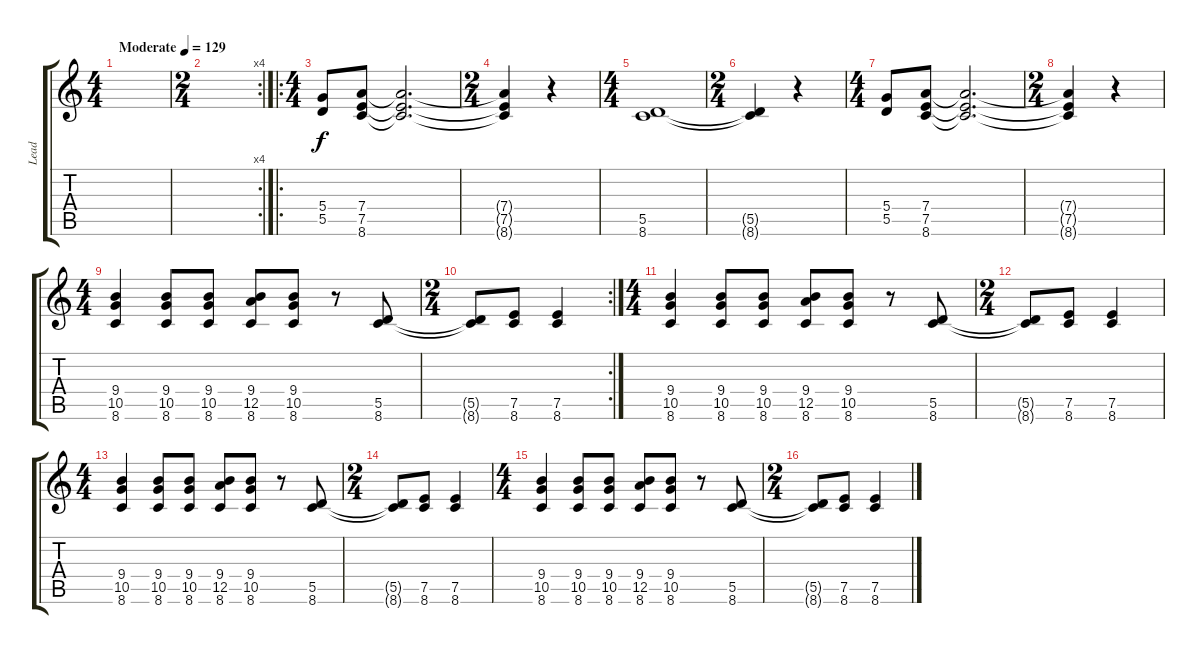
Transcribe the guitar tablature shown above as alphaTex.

\track ("Lead" "Lead") {instrument electricguitarjazz}
\staff {score tabs}
\tuning (E4 B3 G3 D3 A2 E2) {hide}
\ts (4 4)
\tempo (129 "Moderate")
\clef g2
\ks c
|
\rc 4
\ts (2 4)
|
\ro
\ts (4 4)
(5.4 5.5).8 (7.4 7.5 8.6).8 (7.4{t} 7.5{t} 8.6{t}).2{d} |
\ts (2 4)
(7.4{t} 7.5{t} 8.6{t}).4 r.4 |
\ts (4 4)
(5.5 8.6).1 |
\ts (2 4)
(5.5{t} 8.6{t}).4 r.4 |
\ts (4 4)
(5.4 5.5).8 (7.4 7.5 8.6).8 (7.4{t} 7.5{t} 8.6{t}).2{d} |
\ts (2 4)
(7.4{t} 7.5{t} 8.6{t}).4 r.4 |
\ts (4 4)
(9.4 10.5 8.6).4 (9.4 10.5 8.6).8 (9.4 10.5 8.6).8 (9.4 12.5 8.6).8 (9.4 10.5 8.6).8 r.8 (5.5 8.6).8 |
\rc 2
\ts (2 4)
(5.5{t} 8.6{t}).8 (7.5 8.6).8 (7.5 8.6).4 |
\ts (4 4)
(9.4 10.5 8.6).4 (9.4 10.5 8.6).8 (9.4 10.5 8.6).8 (9.4 12.5 8.6).8 (9.4 10.5 8.6).8 r.8 (5.5 8.6).8 |
\ts (2 4)
(5.5{t} 8.6{t}).8 (7.5 8.6).8 (7.5 8.6).4 |
\ts (4 4)
(9.4 10.5 8.6).4 (9.4 10.5 8.6).8 (9.4 10.5 8.6).8 (9.4 12.5 8.6).8 (9.4 10.5 8.6).8 r.8 (5.5 8.6).8 |
\ts (2 4)
(5.5{t} 8.6{t}).8 (7.5 8.6).8 (7.5 8.6).4 |
\ts (4 4)
(9.4 10.5 8.6).4 (9.4 10.5 8.6).8 (9.4 10.5 8.6).8 (9.4 12.5 8.6).8 (9.4 10.5 8.6).8 r.8 (5.5 8.6).8 |
\ts (2 4)
(5.5{t} 8.6{t}).8 (7.5 8.6).8 (7.5 8.6).4
